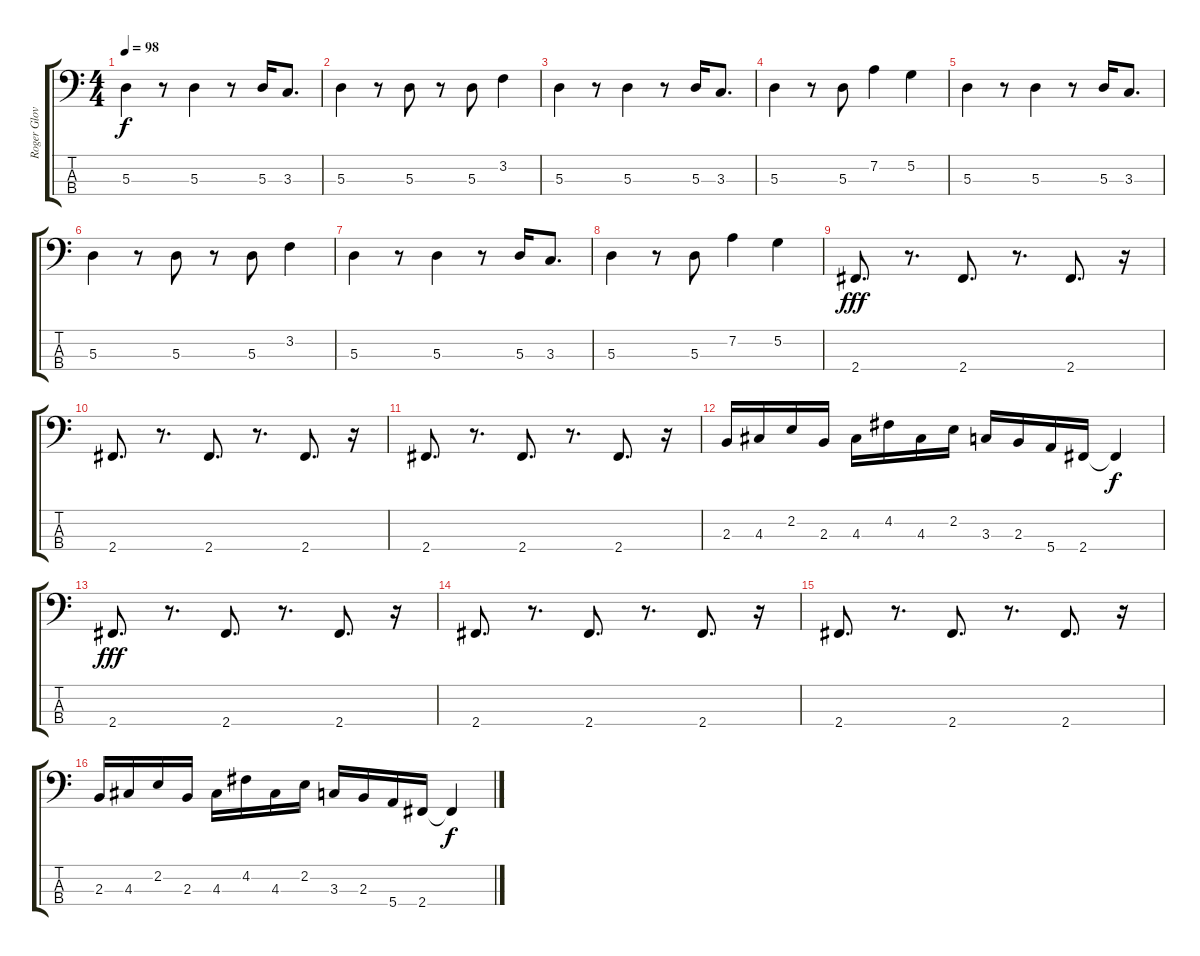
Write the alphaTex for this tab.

\track ("Roger Glover" "Roger Glov") {instrument slapbass1}
\staff {score tabs}
\tuning (G2 D2 A1 E1) {hide}
\ts (4 4)
\tempo 98
\clef f4
\ks c
5.3.4{dy f} r.8 5.3.4 r.8 5.3.16 3.3.8{d} |
5.3.4 r.8 5.3.8 r.8 5.3.8 3.2.4 |
5.3.4 r.8 5.3.4 r.8 5.3.16 3.3.8{d} |
5.3.4 r.8 5.3.8 7.2.4 5.2.4 |
5.3.4 r.8 5.3.4 r.8 5.3.16 3.3.8{d} |
5.3.4 r.8 5.3.8 r.8 5.3.8 3.2.4 |
5.3.4 r.8 5.3.4 r.8 5.3.16 3.3.8{d} |
5.3.4 r.8 5.3.8 7.2.4 5.2.4 |
2.4.8{d dy fff} r.8{d} 2.4.8{d} r.8{d} 2.4.8{d} r.16 |
2.4.8{d} r.8{d} 2.4.8{d} r.8{d} 2.4.8{d} r.16 |
2.4.8{d} r.8{d} 2.4.8{d} r.8{d} 2.4.8{d} r.16 |
2.3.16 4.3.16 2.2.16 2.3.16 4.3.16 4.2.16 4.3.16 2.2.16 3.3.16 2.3.16 5.4.16 2.4.16 2.4{t}.4{dy f} |
2.4.8{d dy fff} r.8{d} 2.4.8{d} r.8{d} 2.4.8{d} r.16 |
2.4.8{d} r.8{d} 2.4.8{d} r.8{d} 2.4.8{d} r.16 |
2.4.8{d} r.8{d} 2.4.8{d} r.8{d} 2.4.8{d} r.16 |
2.3.16 4.3.16 2.2.16 2.3.16 4.3.16 4.2.16 4.3.16 2.2.16 3.3.16 2.3.16 5.4.16 2.4.16 2.4{t}.4{dy f}
